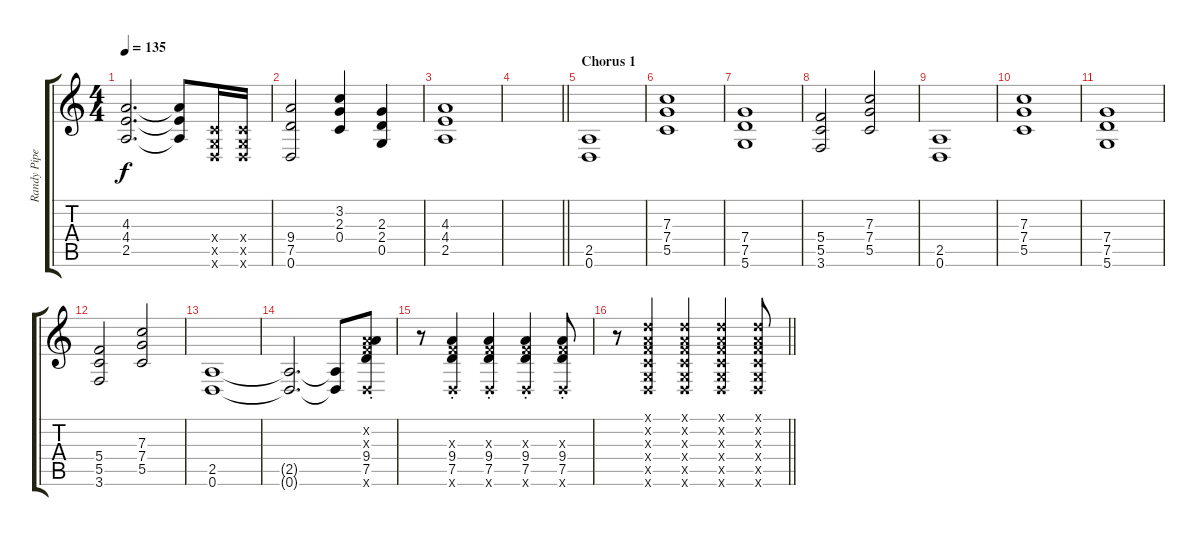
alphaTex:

\track ("Randy Piper" "Randy Pipe") {instrument distortionguitar}
\staff {score tabs}
\tuning (D4 A3 F3 C3 G2 D2) {hide}
\ts (4 4)
\tempo 135
\clef g2
\ks c
(4.3 4.4 2.5).2{d dy f} (4.3{t} 4.4{t} 2.5{t}).8 (0.4{x} 0.5{x} 0.6{x}).16 (0.4{x} 0.5{x} 0.6{x}).16 |
(9.4 7.5 0.6).2 (3.2 2.3 0.4).4 (2.3 2.4 0.5).4 |
(4.3 4.4 2.5).1 |
\barLineRight lightlight
|
\section ("" "Chorus 1")
(2.5 0.6).1 |
(7.3 7.4 5.5).1 |
(7.4 7.5 5.6).1 |
(5.4 5.5 3.6).2 (7.3 7.4 5.5).2 |
(2.5 0.6).1 |
(7.3 7.4 5.5).1 |
(7.4 7.5 5.6).1 |
(5.4 5.5 3.6).2 (7.3 7.4 5.5).2 |
(2.5 0.6).1 |
(2.5{t} 0.6{t}).2{d} (2.5{t} 0.6{t}).8 (0.2{x} 0.3{x} 9.4 7.5{st} 0.6{x}).8{volume 10} |
r.8{volume 5} (0.3{x} 9.4{st} 7.5{st} 0.6{x}).4 (0.3{x} 9.4{st} 7.5{st} 0.6{x}).4 (0.3{x} 9.4{st} 7.5{st} 0.6{x}).4 (0.3{x} 9.4{st} 7.5{st} 0.6{x}).8 |
\barLineRight lightlight
r.8{volume 13} (0.1{x} 0.2{x} 0.3{x} 0.4{x} 0.5{x} 0.6{x}).4{volume 5} (0.1{x} 0.2{x} 0.3{x} 0.4{x} 0.5{x} 0.6{x}).4 (0.1{x} 0.2{x} 0.3{x} 0.4{x} 0.5{x} 0.6{x}).4 (0.1{x} 0.2{x} 0.3{x} 0.4{x} 0.5{x} 0.6{x}).8{volume 13}
